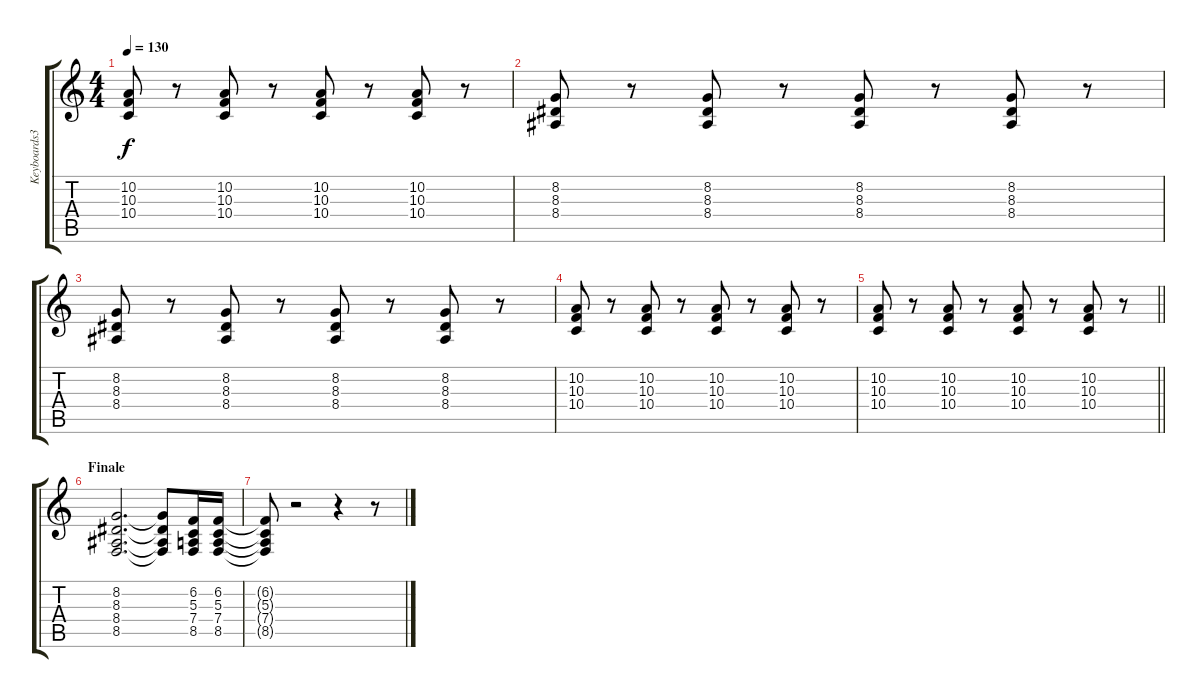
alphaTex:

\track ("Keyboards3" "Keyboards3") {instrument acousticgrandpiano}
\staff {score tabs}
\tuning (E4 B3 G3 D3 A2 E2) {hide}
\ts (4 4)
\tempo 130
\clef g2
\ks c
(10.2 10.3 10.4).8{dy f} r.8 (10.2 10.3 10.4).8 r.8 (10.2 10.3 10.4).8 r.8 (10.2 10.3 10.4).8 r.8 |
(8.2 8.3 8.4).8 r.8 (8.2 8.3 8.4).8 r.8 (8.2 8.3 8.4).8 r.8 (8.2 8.3 8.4).8 r.8 |
(8.2 8.3 8.4).8 r.8 (8.2 8.3 8.4).8 r.8 (8.2 8.3 8.4).8 r.8 (8.2 8.3 8.4).8 r.8 |
(10.2 10.3 10.4).8 r.8 (10.2 10.3 10.4).8 r.8 (10.2 10.3 10.4).8 r.8 (10.2 10.3 10.4).8 r.8 |
\barLineRight lightlight
(10.2 10.3 10.4).8 r.8 (10.2 10.3 10.4).8 r.8 (10.2 10.3 10.4).8 r.8 (10.2 10.3 10.4).8 r.8 |
\section ("" "Finale")
(8.2 8.3 8.4 8.5).2{d} (8.2{t} 8.3{t} 8.4{t} 8.5{t}).8 (6.2 5.3 7.4 8.5).16 (6.2 5.3 7.4 8.5).16 |
(6.2{t} 5.3{t} 7.4{t} 8.5{t}).8 r.2 r.4 r.8
